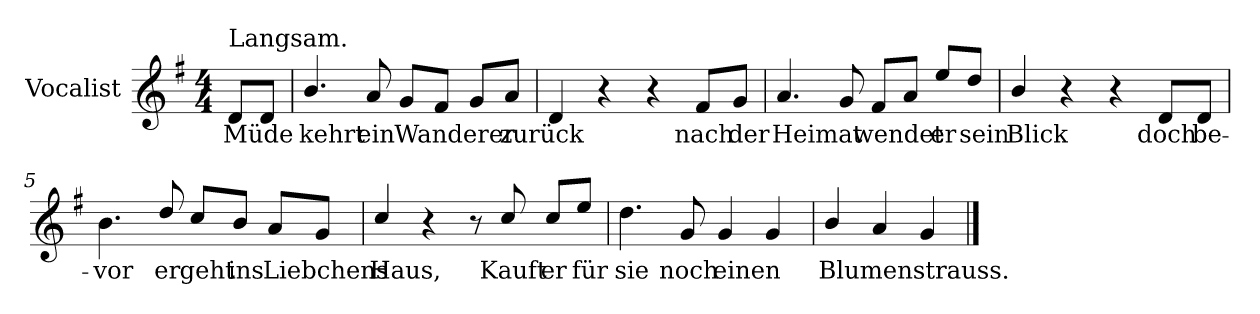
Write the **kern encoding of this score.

**kern	**text
*part1	*part1
*staff1	*staff1
*I"Vocalist	*
*k[f#]	*
*G:	*
*M4/4	*
=	=
!LO:TX:a:t=Langsam.	!
8dL	Müde
8dJ	.
=1	=1
4.b/	kehrt
8a	ein
8gL	Wanderer
8f#J	.
8gL	.
8aJ	zurück
=2	=2
4d	.
4r	.
4r	.
8f#L	nach
8gJ	der
=3	=3
4.a	Heimat
8g	.
8f#L	wendet
8aJ	.
8ee/L	er
8dd/J	sein
=4	=4
4b/	Blick
4r	.
4r	.
8dL	doch
8dJ	be-
=5	=5
4.b	-vor
8dd/	er
8cc/L	geht
8b/J	ins
8aL	Liebchens
8gJ	.
=6	=6
4cc/	Haus,
4r	.
8r	.
8cc/	Kauft
8cc/L	er
8ee/J	für
=7	=7
4.dd	sie
8g	noch
4g	einen
4g	.
=8	=8
4b/	Blumenstrauss.
4a	.
4g	.
==	==
*-	*-
